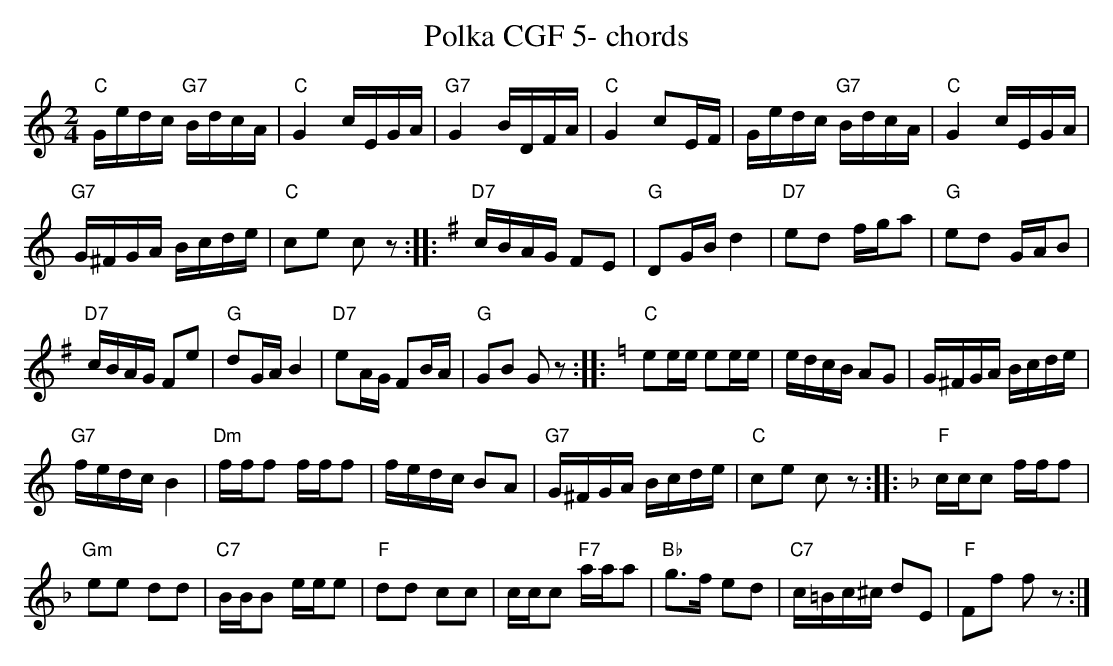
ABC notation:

X:1
T:Polka CGF 5- chords
M:2/4
L:1/16
K:Cmaj%%MIDI gchordon
"C"Gedc "G7"BdcA | "C"G4cEGA | "G7"G4BDFA | "C"G4c2EF | Gedc "G7"BdcA | "C"G4cEGA |
"G7"G^FGA Bcde | "C"c2e2 c2z2 :: [K:Gmaj] "D7"cBAG F2E2 | "G"D2GBd4 | "D7"e2d2 fga2 | "G"e2d2 GAB2 |
"D7"cBAG F2e2 | "G"d2GAB4 | "D7"e2AG F2BA | "G"G2B2 G2z2 :: [K:Cmaj] "C"e2ee e2ee | edcB A2G2 | G^FGA Bcde |
"G7"fedcB4 | "Dm"fff2 fff2 | fedc B2A2 | "G7"G^FGA Bcde | "C"c2e2 c2z2 ::[K:Fmaj] "F"ccc2 fff2 |
"Gm"e2e2 d2d2 | "C7"BBB2 eee2 | "F"d2d2 c2c2 | ccc2 "F7"aaa2 | "Bb"g3f e2d2 | "C7"c=Bc^c d2E2 | "F"F2f2 f2z2 :|
